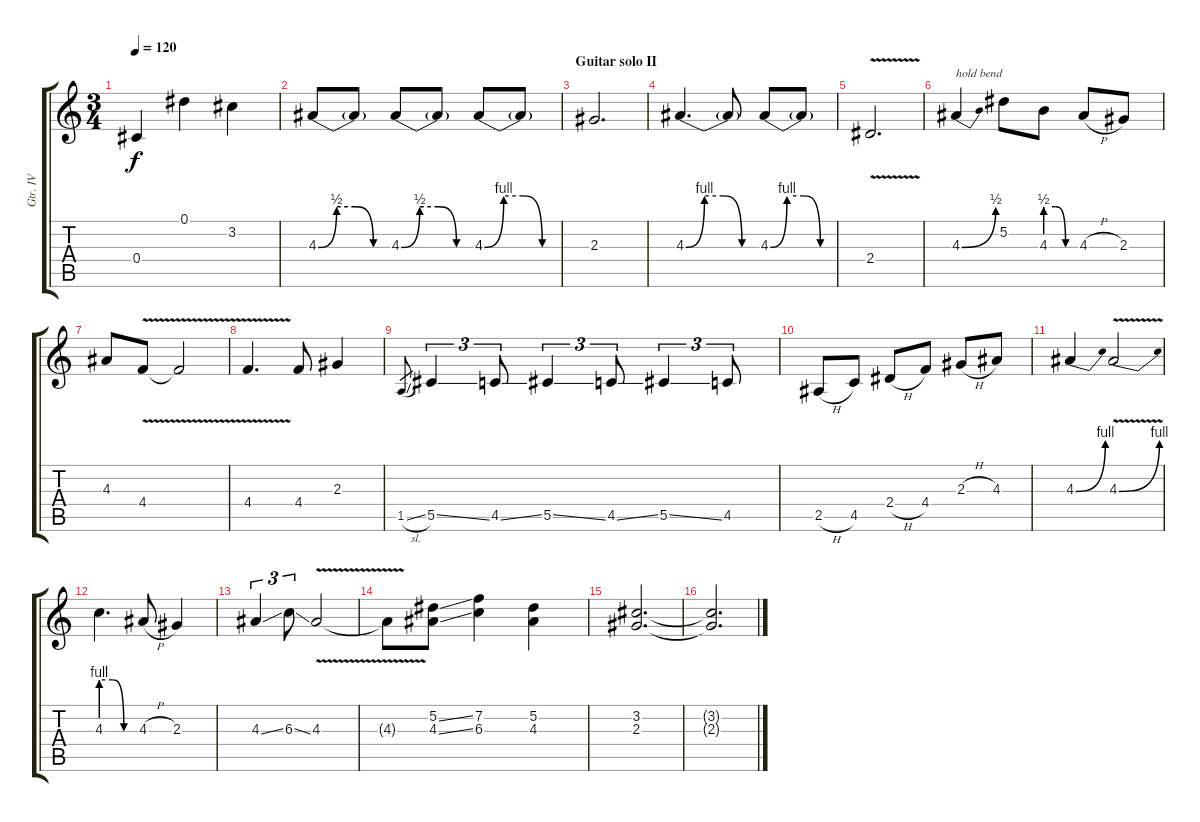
\track ("Gtr. IV" "Gtr. IV") {instrument acousticguitarsteel}
\staff {score tabs}
\tuning (Eb4 Bb3 Gb3 Db3 Ab2 Eb2) {hide}
\ts (3 4)
\tempo 120
\clef g2
\ks c
0.4.4{dy f} 0.1.4 3.2.4 |
4.3{be (custom 0 0 15 2 30 2 45 0 60 0)}.8 4.3{t}.8 4.3{be (custom 0 0 15 2 30 2 45 0 60 0)}.8 4.3{t}.8 4.3{be (custom 0 0 15 4 30 4 45 0 60 0)}.8 4.3{t}.8 |
\section ("" "Guitar solo II")
2.3.2{d} |
4.3{be (custom 0 0 15 4 30 4 45 0 60 0)}.4{d} 4.3{t}.8 4.3{be (custom 0 0 15 4 30 4 45 0 60 0)}.8 4.3{t}.8 |
2.4{v}.2{d} |
4.3{be (bend 0 0 60 2)}.4{txt "hold bend"} 5.2.8 4.3{be (custom 0 2 20 2 40 0 60 0)}.8 4.3{h}.8 2.3.8 |
4.3.8 4.4{v}.8 4.4{t}.2 |
4.4{v}.4{d} 4.4.8 2.3.4 |
1.5{sl}.8{gr} 5.5{ss}.4{tu (3 2)} 4.5{ss}.8{tu (3 2)} 5.5{ss}.4{tu (3 2)} 4.5{ss}.8{tu (3 2)} 5.5{ss}.4{tu (3 2)} 4.5.8{tu (3 2)} |
2.5{h}.8 4.5.8 2.4{h}.8 4.4.8 2.3{h}.8 4.3.8 |
4.3{be (bend 0 0 60 4)}.4 4.3{be (bend 0 0 60 4) v}.2 |
4.3{be (custom 0 4 20 4 40 0 60 0)}.4{d} 4.3{h}.8 2.3.4 |
4.3{ss}.4{tu (3 2)} 6.3{ss}.8{tu (3 2)} 4.3{v}.2 |
4.3{t}.8 (5.2{ss} 4.3{ss}).8 (7.2 6.3).4 (5.2 4.3).4 |
(3.2 2.3).2{d} |
(3.2{t} 2.3{t}).2{d}
